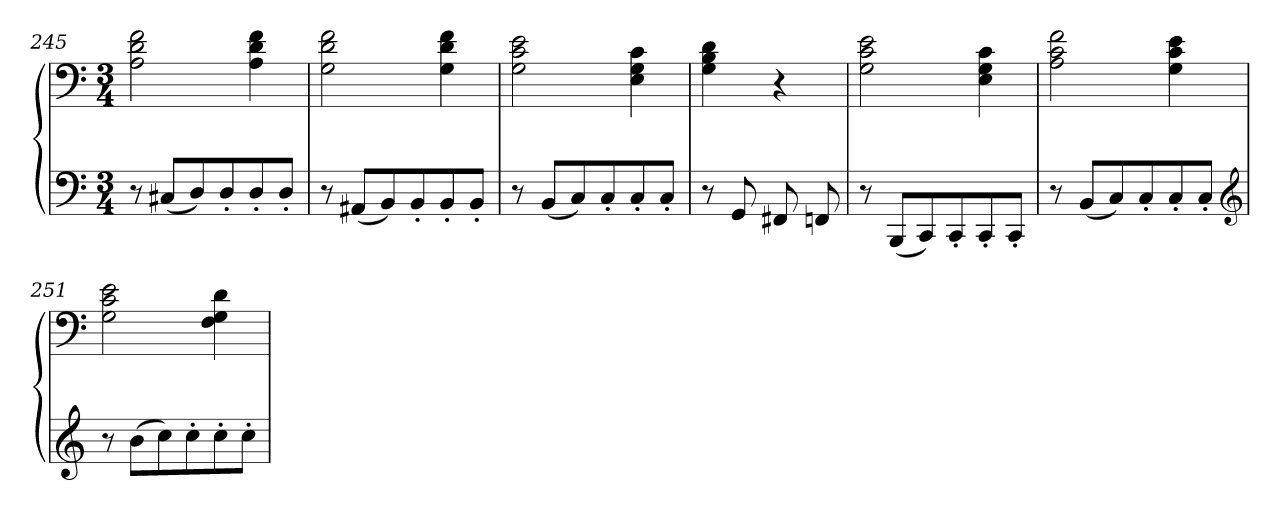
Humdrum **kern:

**kern	**kern
*part1	*part1
*staff2	*staff1
*clefF4	*clefF4
*k[]	*k[]
*C:	*C:
*M3/4	*M3/4
=245	=245
8r	2A 2d 2f
(8C#XL	.
8D)	.
8D'	.
8D'	4A 4d 4f
8D'J	.
=246	=246
8r	2G 2d 2f
(8AA#XL	.
8BB)	.
8BB'	.
8BB'	4G 4d 4f
8BB'J	.
=247	=247
8r	2G 2c 2e
(8BBL	.
8C)	.
8C'	.
8C'	4E 4G 4c
8C'J	.
=248	=248
8r	4G 4B 4d
8GG	.
8FF#X	4r
8FFn	.
=249	=249
8r	2G 2c 2e
(8BBBL	.
8CC)	.
8CC'	.
8CC'	4E 4G 4c
8CC'J	.
=250	=250
8r	2A 2c 2f
(8BBL	.
8C)	.
8C'	.
8C'	4G 4c 4e
8C'J	.
*clefG2	*
=251	=251
8r	2G 2c 2e
(8bL	.
8cc)	.
8cc'	.
8cc'	4F 4G 4d
8cc'J	.
=	=
*-	*-
